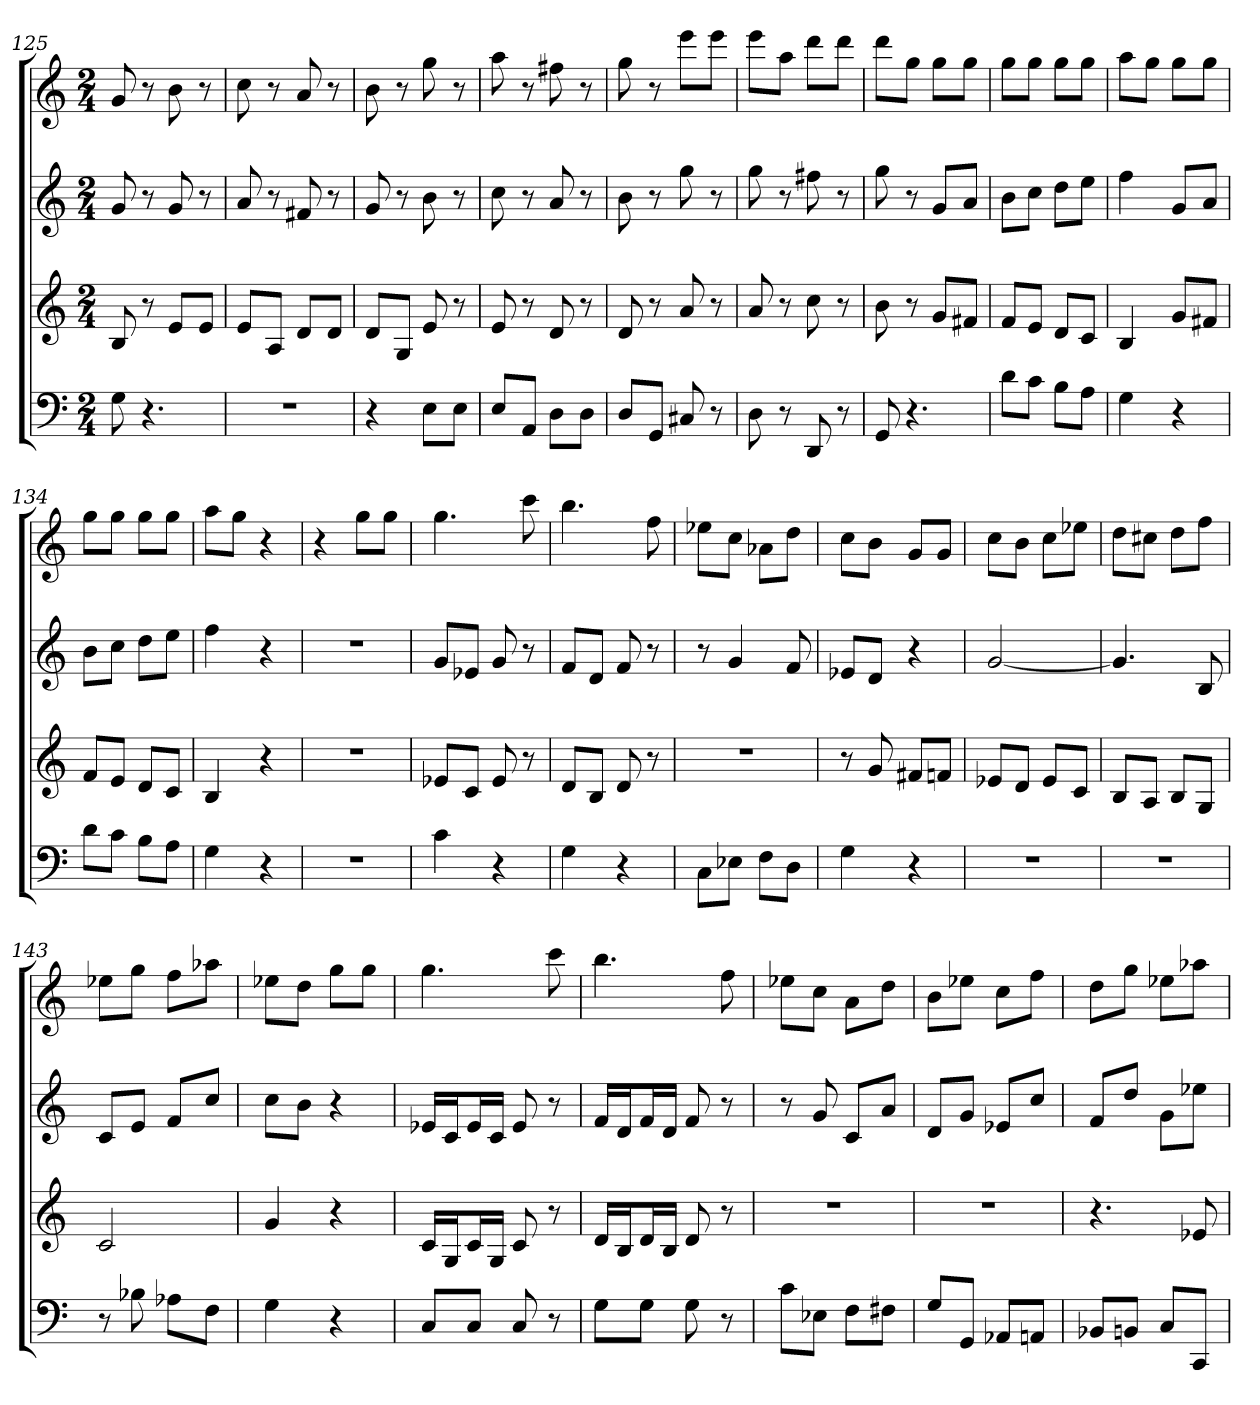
**kern	**kern	**kern	**kern
*part4	*part3	*part2	*part1
*staff4	*staff3	*staff2	*staff1
*k[]	*k[]	*k[]	*k[]
*C:	*C:	*C:	*C:
*M2/4	*M2/4	*M2/4	*M2/4
=125	=125	=125	=125
8G	8B	8g	8g
4.r	8r	8r	8r
.	8eL	8g	8b
.	8eJ	8r	8r
=126	=126	=126	=126
2r	8eL	8a	8cc
.	8AJ	8r	8r
.	8dL	8f#X	8a
.	8dJ	8r	8r
=127	=127	=127	=127
4r	8dL	8g	8b
.	8GJ	8r	8r
8EL	8e	8b	8gg
8EJ	8r	8r	8r
=128	=128	=128	=128
8EL	8e	8cc	8aa
8AAJ	8r	8r	8r
8DL	8d	8a	8ff#X
8DJ	8r	8r	8r
=129	=129	=129	=129
8DL	8d	8b	8gg
8GGJ	8r	8r	8r
8C#X	8a	8gg	8eeeL
8r	8r	8r	8eeeJ
=130	=130	=130	=130
8D	8a	8gg	8eeeL
8r	8r	8r	8aaJ
8DD	8cc	8ff#X	8dddL
8r	8r	8r	8dddJ
=131	=131	=131	=131
8GG	8b	8gg	8dddL
4.r	8r	8r	8ggJ
.	8gL	8gL	8ggL
.	8f#XJ	8aJ	8ggJ
=132	=132	=132	=132
8dL	8fL	8bL	8ggL
8cJ	8eJ	8ccJ	8ggJ
8BL	8dL	8ddL	8ggL
8AJ	8cJ	8eeJ	8ggJ
=133	=133	=133	=133
4G	4B	4ff	8aaL
.	.	.	8ggJ
4r	8gL	8gL	8ggL
.	8f#XJ	8aJ	8ggJ
=134	=134	=134	=134
8dL	8fL	8bL	8ggL
8cJ	8eJ	8ccJ	8ggJ
8BL	8dL	8ddL	8ggL
8AJ	8cJ	8eeJ	8ggJ
=135	=135	=135	=135
4G	4B	4ff	8aaL
.	.	.	8ggJ
4r	4r	4r	4r
=136	=136	=136	=136
2r	2r	2r	4r
.	.	.	8ggL
.	.	.	8ggJ
=137	=137	=137	=137
4c	8e-XL	8gL	4.gg
.	8cJ	8e-XJ	.
4r	8e-	8g	.
.	8r	8r	8ccc
=138	=138	=138	=138
4G	8dL	8fL	4.bb
.	8BJ	8dJ	.
4r	8d	8f	.
.	8r	8r	8ff
=139	=139	=139	=139
8CL	2r	8r	8ee-XL
8E-XJ	.	4g	8ccJ
8FL	.	.	8a-XL
8DJ	.	8f	8ddJ
=140	=140	=140	=140
4G	8r	8e-XL	8ccL
.	8g	8dJ	8bJ
4r	8f#XL	4r	8gL
.	8fnJ	.	8gJ
=141	=141	=141	=141
2r	8e-XL	[2g	8ccL
.	8dJ	.	8bJ
.	8e-L	.	8ccL
.	8cJ	.	8ee-XJ
=142	=142	=142	=142
2r	8BL	4.g]	8ddL
.	8AJ	.	8cc#XJ
.	8BL	.	8ddL
.	8GJ	8B	8ffJ
=143	=143	=143	=143
8r	2c	8cL	8ee-XL
8B-X	.	8eJ	8ggJ
8A-XL	.	8fL	8ffL
8FJ	.	8ccJ	8aa-XJ
=144	=144	=144	=144
4G	4g	8ccL	8ee-XL
.	.	8bJ	8ddJ
4r	4r	4r	8ggL
.	.	.	8ggJ
=145	=145	=145	=145
8CL	16cLL	16e-XLL	4.gg
.	16GJ	16cJ	.
8CJ	16cL	16e-L	.
.	16GJJ	16cJJ	.
8C	8c	8e-	.
8r	8r	8r	8ccc
=146	=146	=146	=146
8GL	16dLL	16fLL	4.bb
.	16BJ	16dJ	.
8GJ	16dL	16fL	.
.	16BJJ	16dJJ	.
8G	8d	8f	.
8r	8r	8r	8ff
=147	=147	=147	=147
8cL	2r	8r	8ee-XL
8E-XJ	.	8g	8ccJ
8FL	.	8cL	8aL
8F#XJ	.	8aJ	8ddJ
=148	=148	=148	=148
8GL	2r	8dL	8bL
8GGJ	.	8gJ	8ee-XJ
8AA-XL	.	8e-XL	8ccL
8AAnJ	.	8ccJ	8ffJ
=149	=149	=149	=149
8BB-XL	4.r	8fL	8ddL
8BBnJ	.	8ddJ	8ggJ
8CL	.	8gL	8ee-XL
8CCJ	8e-X	8ee-XJ	8aa-XJ
=	=	=	=
*-	*-	*-	*-
